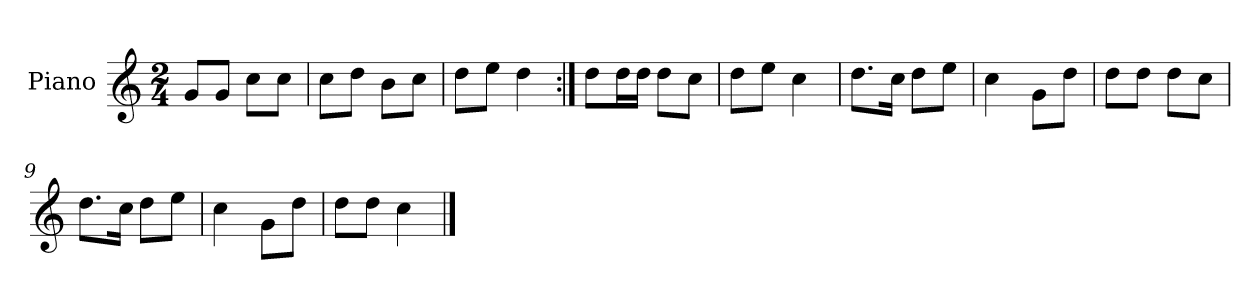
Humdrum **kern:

**kern
*part1
*staff1
*I"Piano
*I'Pno.
*clefG2
*k[]
*M2/4
=1
8g/L
8g/J
8cc\L
8cc\J
=2
8cc\L
8dd\J
8b\L
8cc\J
=3
8dd\L
8ee\J
4dd\
=4:|!
8dd\L
16dd\L
16dd\JJ
8dd\L
8cc\J
=5
8dd\L
8ee\J
4cc\
=6
8.dd\L
16cc\Jk
8dd\L
8ee\J
=7
4cc\
8g\L
8dd\J
=8
8dd\L
8dd\J
8dd\L
8cc\J
=9
8.dd\L
16cc\Jk
8dd\L
8ee\J
!!LO:LB:g=z
=10
4cc\
8g\L
8dd\J
=11
8dd\L
8dd\J
4cc\
==
*-
